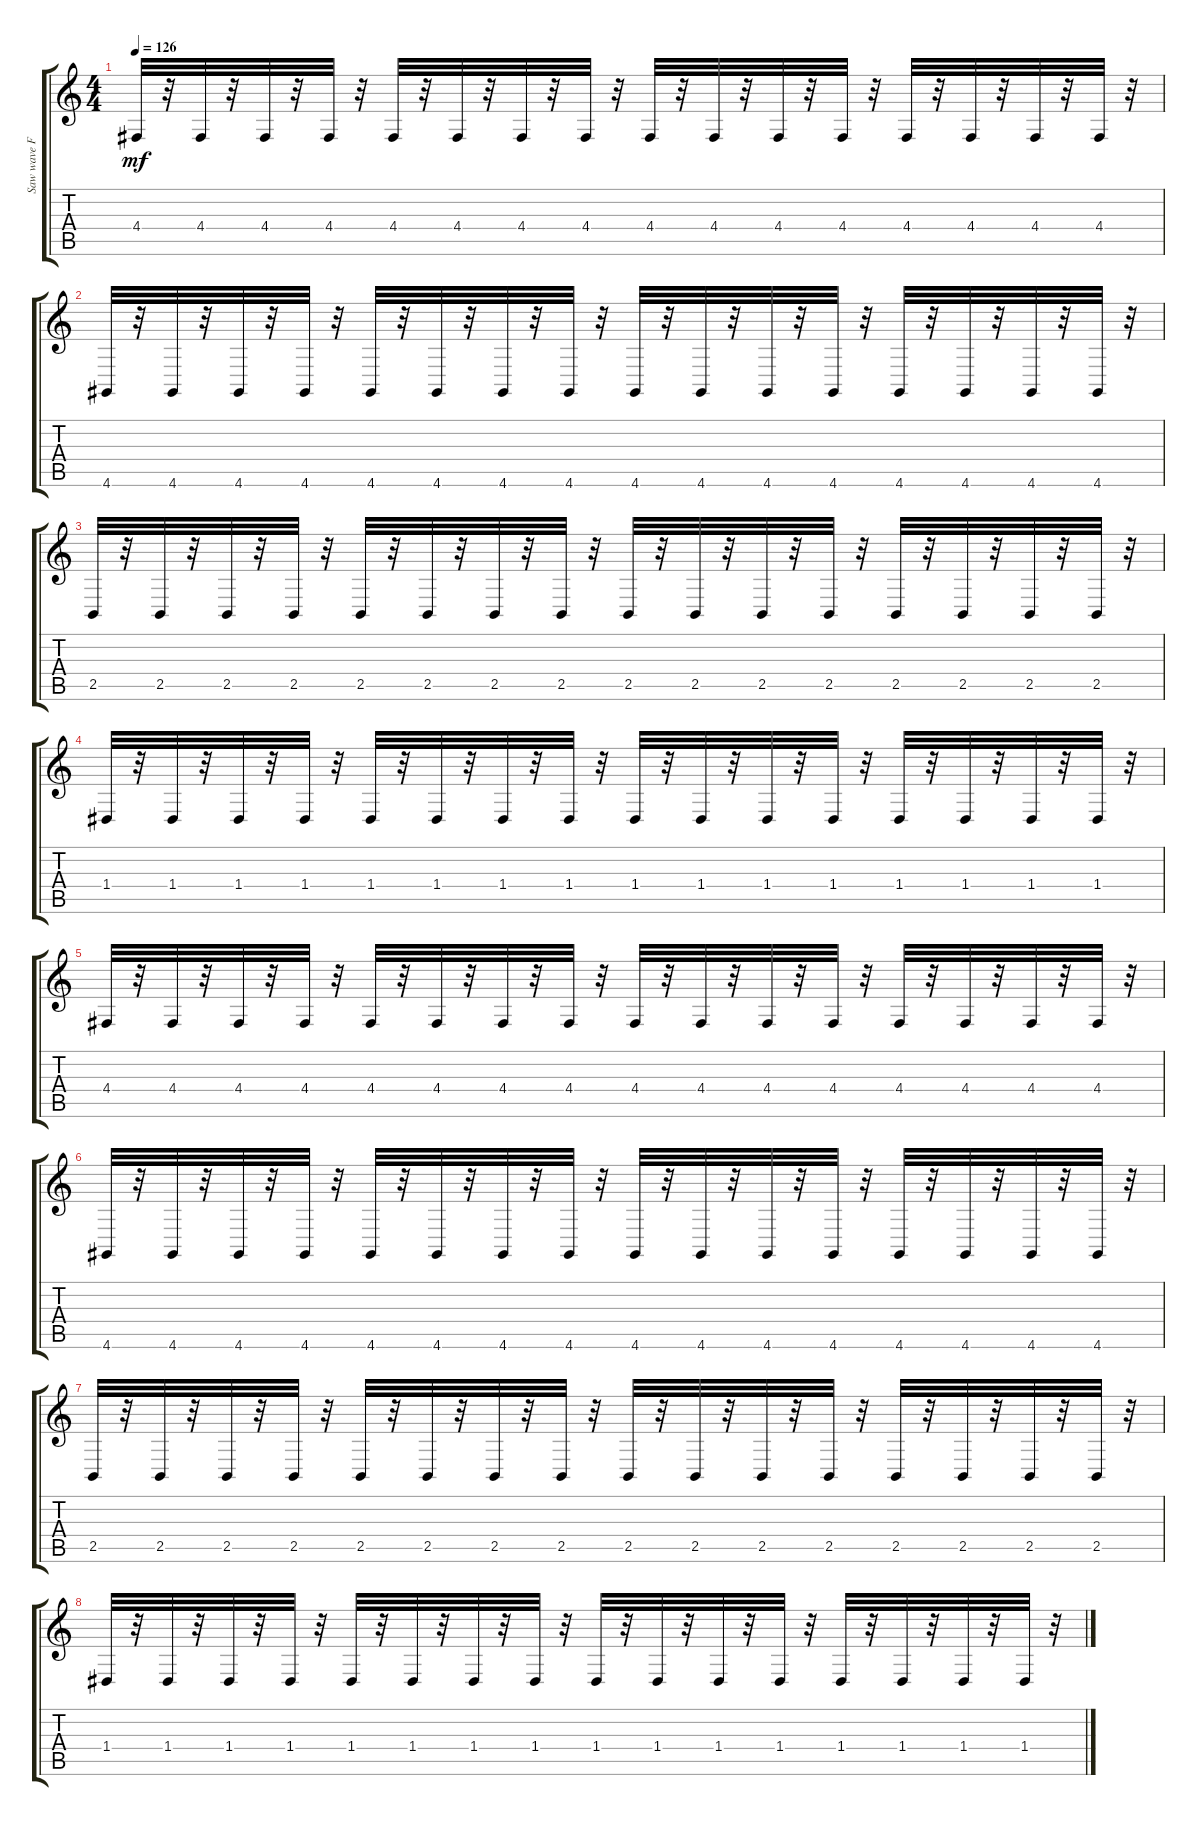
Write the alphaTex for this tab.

\track ("Saw wave FX" "Saw wave F") {instrument lead2sawtooth}
\staff {score tabs}
\tuning (E4 B3 G3 D3 A2 E2) {hide}
\ts (4 4)
\tempo 126
\clef g2
\ks c
4.4.32{dy mf} r.32 4.4.32 r.32 4.4.32 r.32 4.4.32 r.32 4.4.32 r.32 4.4.32 r.32 4.4.32 r.32 4.4.32 r.32 4.4.32 r.32 4.4.32 r.32 4.4.32 r.32 4.4.32 r.32 4.4.32 r.32 4.4.32 r.32 4.4.32 r.32 4.4.32 r.32 |
4.6.32 r.32 4.6.32 r.32 4.6.32 r.32 4.6.32 r.32 4.6.32 r.32 4.6.32 r.32 4.6.32 r.32 4.6.32 r.32 4.6.32 r.32 4.6.32 r.32 4.6.32 r.32 4.6.32 r.32 4.6.32 r.32 4.6.32 r.32 4.6.32 r.32 4.6.32 r.32 |
2.5.32 r.32 2.5.32 r.32 2.5.32 r.32 2.5.32 r.32 2.5.32 r.32 2.5.32 r.32 2.5.32 r.32 2.5.32 r.32 2.5.32 r.32 2.5.32 r.32 2.5.32 r.32 2.5.32 r.32 2.5.32 r.32 2.5.32 r.32 2.5.32 r.32 2.5.32 r.32 |
1.4.32 r.32 1.4.32 r.32 1.4.32 r.32 1.4.32 r.32 1.4.32 r.32 1.4.32 r.32 1.4.32 r.32 1.4.32 r.32 1.4.32 r.32 1.4.32 r.32 1.4.32 r.32 1.4.32 r.32 1.4.32 r.32 1.4.32 r.32 1.4.32 r.32 1.4.32 r.32 |
4.4.32 r.32 4.4.32 r.32 4.4.32 r.32 4.4.32 r.32 4.4.32 r.32 4.4.32 r.32 4.4.32 r.32 4.4.32 r.32 4.4.32 r.32 4.4.32 r.32 4.4.32 r.32 4.4.32 r.32 4.4.32 r.32 4.4.32 r.32 4.4.32 r.32 4.4.32 r.32 |
4.6.32 r.32 4.6.32 r.32 4.6.32 r.32 4.6.32 r.32 4.6.32 r.32 4.6.32 r.32 4.6.32 r.32 4.6.32 r.32 4.6.32 r.32 4.6.32 r.32 4.6.32 r.32 4.6.32 r.32 4.6.32 r.32 4.6.32 r.32 4.6.32 r.32 4.6.32 r.32 |
2.5.32 r.32 2.5.32 r.32 2.5.32 r.32 2.5.32 r.32 2.5.32 r.32 2.5.32 r.32 2.5.32 r.32 2.5.32 r.32 2.5.32 r.32 2.5.32 r.32 2.5.32 r.32 2.5.32 r.32 2.5.32 r.32 2.5.32 r.32 2.5.32 r.32 2.5.32 r.32 |
1.4.32 r.32 1.4.32 r.32 1.4.32 r.32 1.4.32 r.32 1.4.32 r.32 1.4.32 r.32 1.4.32 r.32 1.4.32 r.32 1.4.32 r.32 1.4.32 r.32 1.4.32 r.32 1.4.32 r.32 1.4.32 r.32 1.4.32 r.32 1.4.32 r.32 1.4.32 r.32
